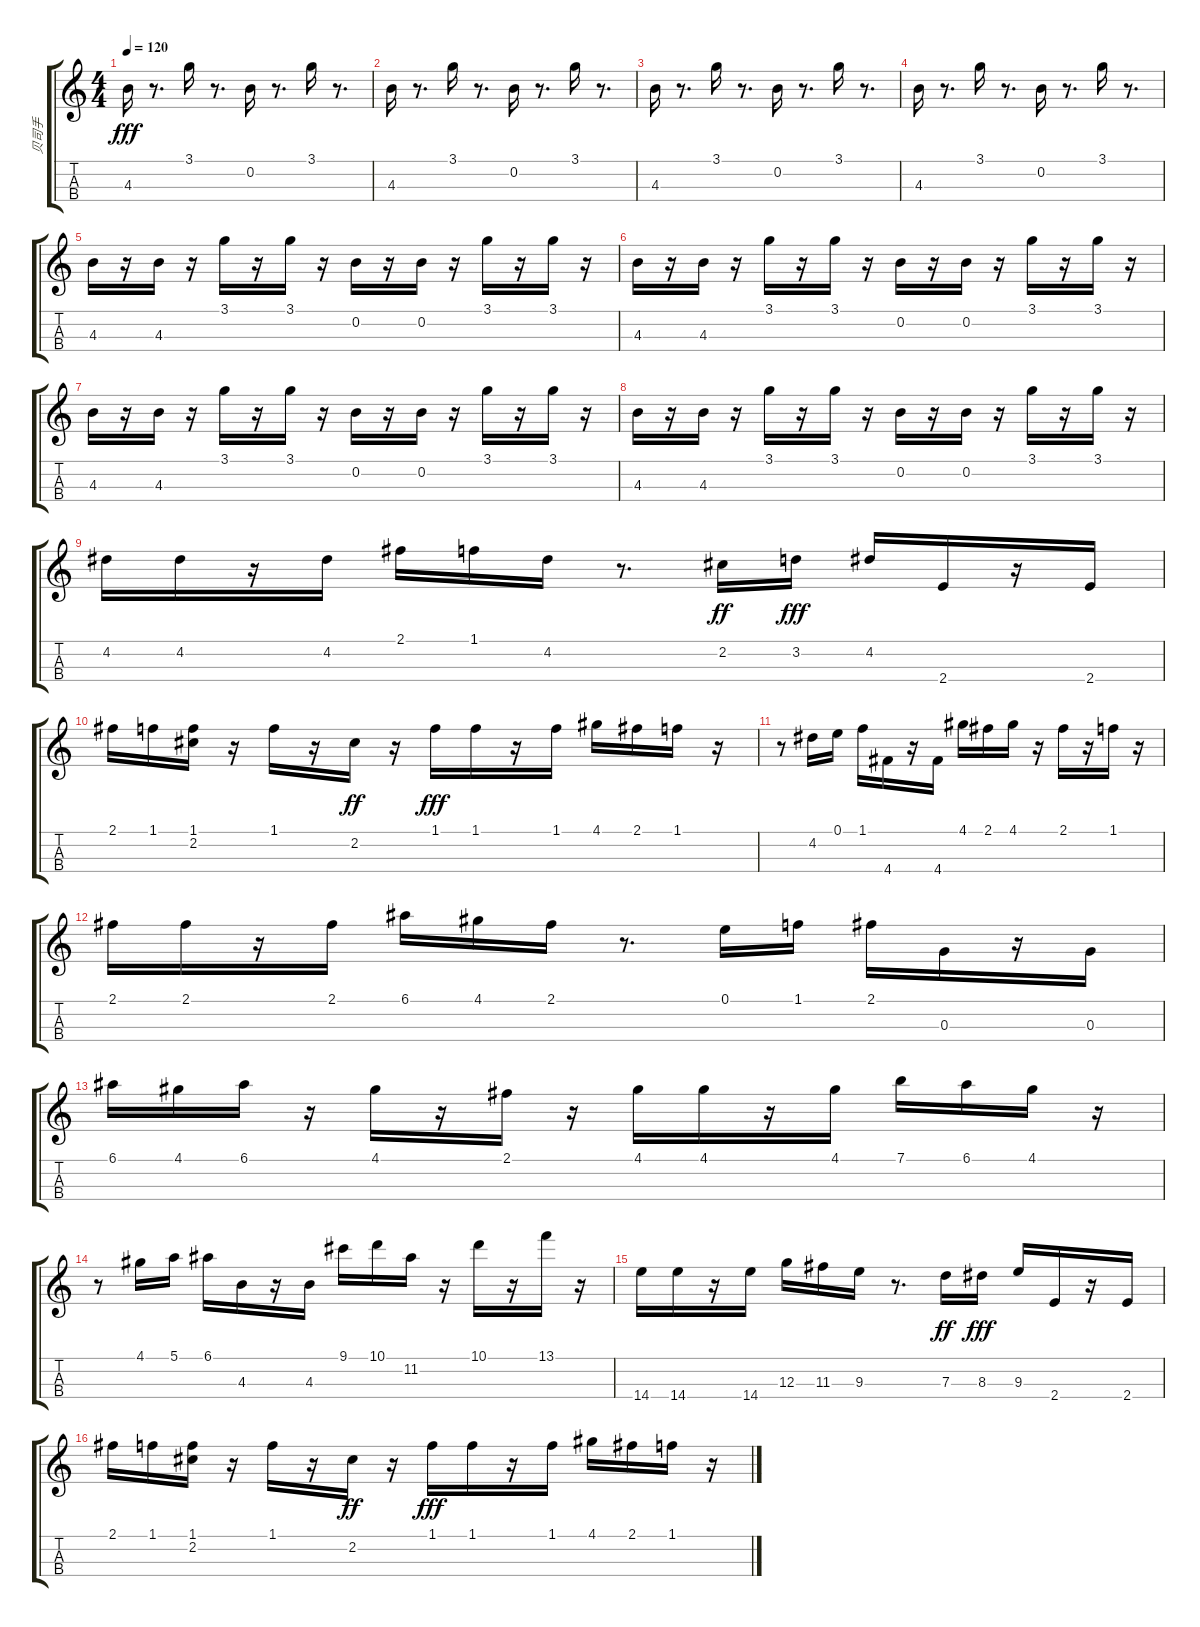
\track ("贝司手" "贝司手") {instrument electricbassfinger}
\staff {score tabs}
\tuning (E4 B3 G3 D3) {hide}
\ts (4 4)
\tempo 120
\clef g2
\ks c
4.3.16{dy fff} r.8{d} 3.1.16 r.8{d} 0.2.16 r.8{d} 3.1.16 r.8{d} |
4.3.16 r.8{d} 3.1.16 r.8{d} 0.2.16 r.8{d} 3.1.16 r.8{d} |
4.3.16 r.8{d} 3.1.16 r.8{d} 0.2.16 r.8{d} 3.1.16 r.8{d} |
4.3.16 r.8{d} 3.1.16 r.8{d} 0.2.16 r.8{d} 3.1.16 r.8{d} |
4.3.16 r.16 4.3.16 r.16 3.1.16 r.16 3.1.16 r.16 0.2.16 r.16 0.2.16 r.16 3.1.16 r.16 3.1.16 r.16 |
4.3.16 r.16 4.3.16 r.16 3.1.16 r.16 3.1.16 r.16 0.2.16 r.16 0.2.16 r.16 3.1.16 r.16 3.1.16 r.16 |
4.3.16 r.16 4.3.16 r.16 3.1.16 r.16 3.1.16 r.16 0.2.16 r.16 0.2.16 r.16 3.1.16 r.16 3.1.16 r.16 |
4.3.16 r.16 4.3.16 r.16 3.1.16 r.16 3.1.16 r.16 0.2.16 r.16 0.2.16 r.16 3.1.16 r.16 3.1.16 r.16 |
4.2.16 4.2.16 r.16 4.2.16 2.1.16 1.1.16 4.2.16 r.8{d} 2.2.16{dy ff} 3.2.16{dy fff} 4.2.16 2.4.16 r.16 2.4.16 |
2.1.16 1.1.16 (1.1 2.2).16 r.16 1.1.16 r.16 2.2.16{dy ff} r.16 1.1.16{dy fff} 1.1.16 r.16 1.1.16 4.1.16 2.1.16 1.1.16 r.16 |
r.8 4.2.16 0.1.16 1.1.16 4.4.16 r.16 4.4.16 4.1.16 2.1.16 4.1.16 r.16 2.1.16 r.16 1.1.16 r.16 |
2.1.16 2.1.16 r.16 2.1.16 6.1.16 4.1.16 2.1.16 r.8{d} 0.1.16 1.1.16 2.1.16 0.3.16 r.16 0.3.16 |
6.1.16 4.1.16 6.1.16 r.16 4.1.16 r.16 2.1.16 r.16 4.1.16 4.1.16 r.16 4.1.16 7.1.16 6.1.16 4.1.16 r.16 |
r.8 4.1.16 5.1.16 6.1.16 4.3.16 r.16 4.3.16 9.1.16 10.1.16 11.2.16 r.16 10.1.16 r.16 13.1.16 r.16 |
14.4.16 14.4.16 r.16 14.4.16 12.3.16 11.3.16 9.3.16 r.8{d} 7.3.16{dy ff} 8.3.16{dy fff} 9.3.16 2.4.16 r.16 2.4.16 |
2.1.16 1.1.16 (1.1 2.2).16 r.16 1.1.16 r.16 2.2.16{dy ff} r.16 1.1.16{dy fff} 1.1.16 r.16 1.1.16 4.1.16 2.1.16 1.1.16 r.16
